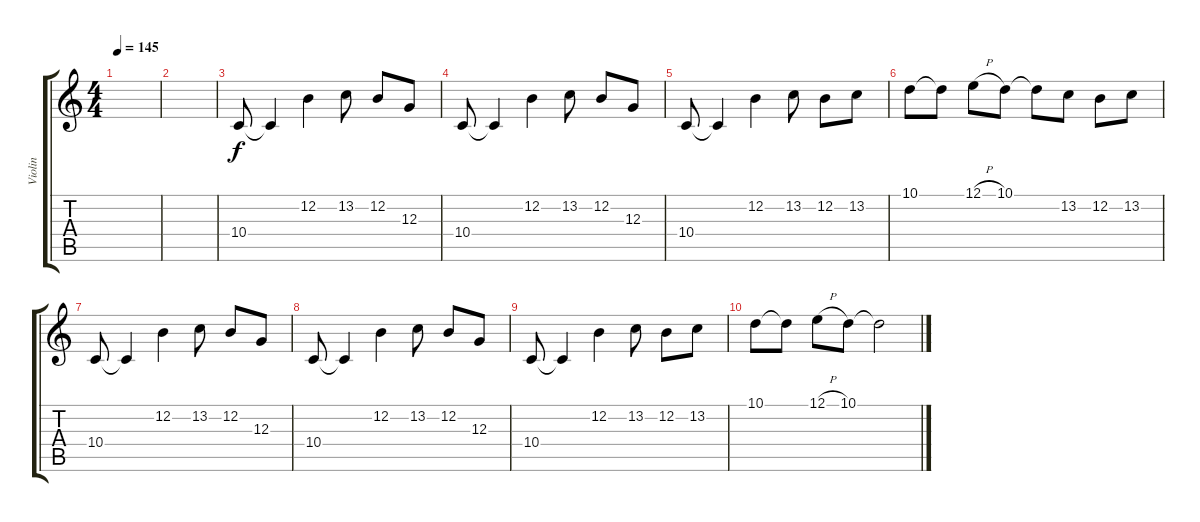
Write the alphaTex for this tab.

\track ("Violin" "Violin") {instrument violin}
\staff {score tabs}
\tuning (E4 B3 G3 D3 A2 E2) {hide}
\ts (4 4)
\tempo 145
\clef g2
\ks c
|
|
10.4.8 10.4{t}.4 12.2.4 13.2.8 12.2.8 12.3.8 |
10.4.8 10.4{t}.4 12.2.4 13.2.8 12.2.8 12.3.8 |
10.4.8 10.4{t}.4 12.2.4 13.2.8 12.2.8 13.2.8 |
10.1.8 10.1{t}.8 12.1{h}.8 10.1.8 10.1{t}.8 13.2.8 12.2.8 13.2.8 |
10.4.8 10.4{t}.4 12.2.4 13.2.8 12.2.8 12.3.8 |
10.4.8 10.4{t}.4 12.2.4 13.2.8 12.2.8 12.3.8 |
10.4.8 10.4{t}.4 12.2.4 13.2.8 12.2.8 13.2.8 |
10.1.8 10.1{t}.8 12.1{h}.8 10.1.8 10.1{t}.2
